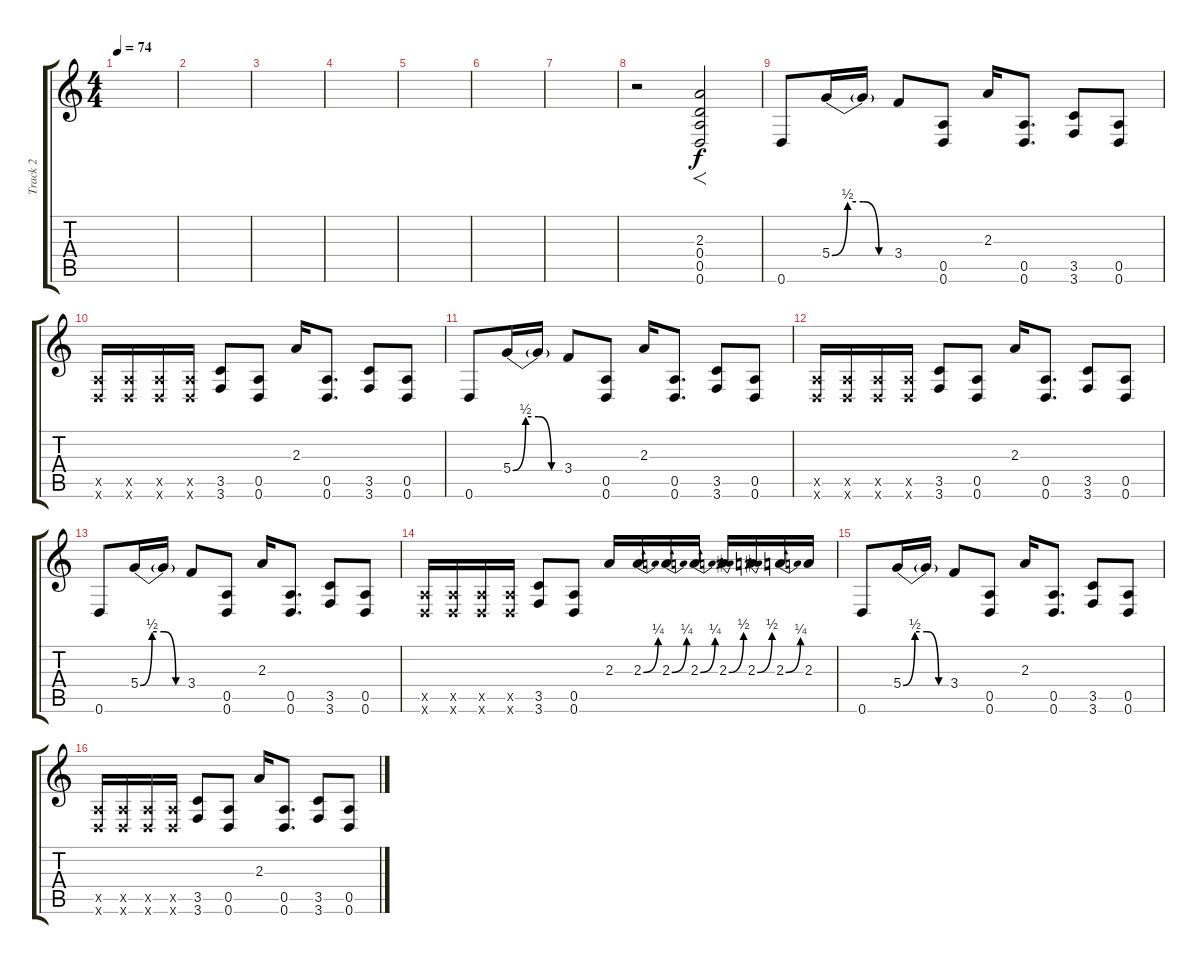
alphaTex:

\track ("Track 2" "Track 2") {instrument distortionguitar}
\staff {score tabs}
\tuning (E4 B3 G3 D3 A2 D2) {hide}
\ts (4 4)
\tempo 74
\clef g2
\ks c
|
|
|
|
|
|
|
r.2 (2.3 0.4 0.5 0.6).2{f} |
0.6.8 5.4{be (custom 0 0 15 2 30 2 45 0 60 0)}.16 5.4{t}.16 3.4.8 (0.5 0.6).8 2.3.16 (0.5 0.6).8{d} (3.5 3.6).8 (0.5 0.6).8 |
(0.5{x} 0.6{x}).16 (0.5{x} 0.6{x}).16 (0.5{x} 0.6{x}).16 (0.5{x} 0.6{x}).16 (3.5 3.6).8 (0.5 0.6).8 2.3.16 (0.5 0.6).8{d} (3.5 3.6).8 (0.5 0.6).8 |
0.6.8 5.4{be (custom 0 0 15 2 30 2 45 0 60 0)}.16 5.4{t}.16 3.4.8 (0.5 0.6).8 2.3.16 (0.5 0.6).8{d} (3.5 3.6).8 (0.5 0.6).8 |
(0.5{x} 0.6{x}).16 (0.5{x} 0.6{x}).16 (0.5{x} 0.6{x}).16 (0.5{x} 0.6{x}).16 (3.5 3.6).8 (0.5 0.6).8 2.3.16 (0.5 0.6).8{d} (3.5 3.6).8 (0.5 0.6).8 |
0.6.8 5.4{be (custom 0 0 15 2 30 2 45 0 60 0)}.16 5.4{t}.16 3.4.8 (0.5 0.6).8 2.3.16 (0.5 0.6).8{d} (3.5 3.6).8 (0.5 0.6).8 |
(0.5{x} 0.6{x}).16 (0.5{x} 0.6{x}).16 (0.5{x} 0.6{x}).16 (0.5{x} 0.6{x}).16 (3.5 3.6).8 (0.5 0.6).8 2.3.16 2.3{be (bend 0 0 60 1)}.16 2.3{be (bend 0 0 60 1)}.16 2.3{be (bend 0 0 60 1)}.16 2.3{be (bend 0 0 60 2)}.16 2.3{be (bend 0 0 60 2)}.16 2.3{be (bend 0 0 60 1)}.16 2.3.16 |
0.6.8 5.4{be (custom 0 0 15 2 30 2 45 0 60 0)}.16 5.4{t}.16 3.4.8 (0.5 0.6).8 2.3.16 (0.5 0.6).8{d} (3.5 3.6).8 (0.5 0.6).8 |
(0.5{x} 0.6{x}).16 (0.5{x} 0.6{x}).16 (0.5{x} 0.6{x}).16 (0.5{x} 0.6{x}).16 (3.5 3.6).8 (0.5 0.6).8 2.3.16 (0.5 0.6).8{d} (3.5 3.6).8 (0.5 0.6).8
